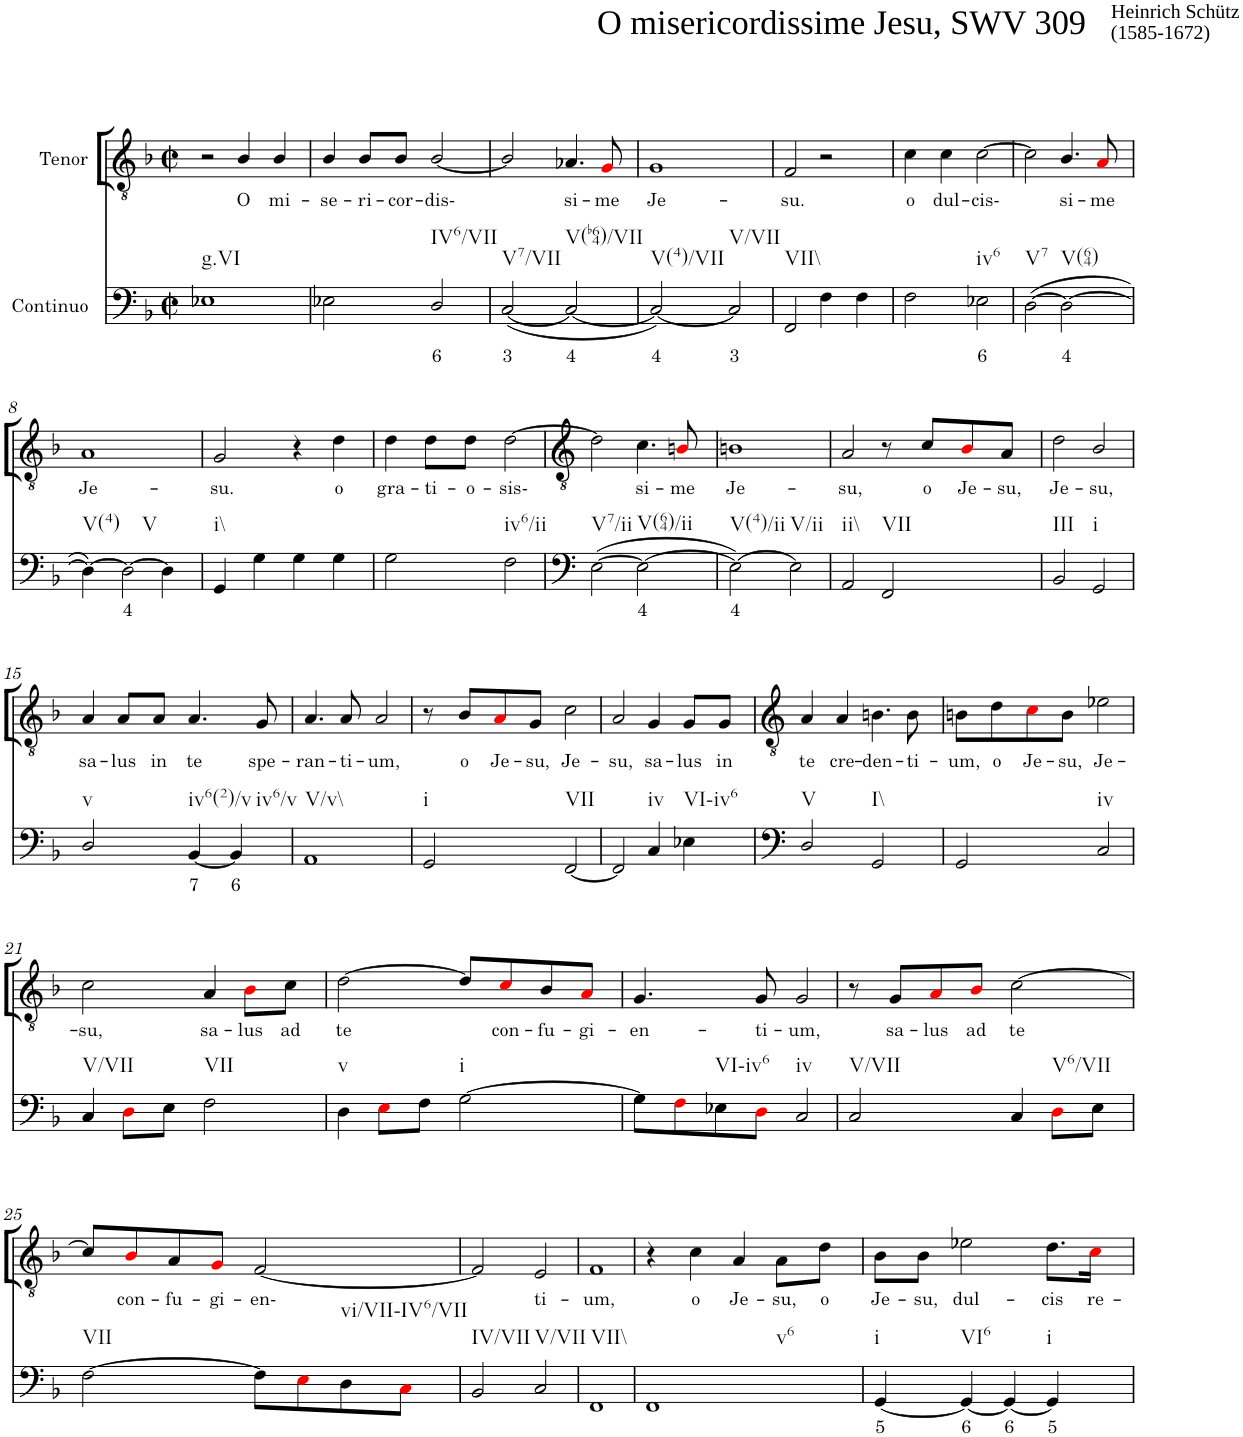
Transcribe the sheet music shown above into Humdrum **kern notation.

**kern	**text	**kern	**text
*part2	*part2	*part1	*part1
*staff2	*staff2	*staff1	*staff1
*I"Continuo	*	*I"Tenor	*
*clefF4	*	*clefGv2	*
*k[b-]	*	*k[b-]	*
*M2/2	*	*M2/2	*
*met(c|)	*	*met(c|)	*
=1	=1	=1	=1
!	!	!LO:TX:a:t=O misericordissime Jesu, SWV 309	!
!	!	!LO:TX:a:t=Heinrich Schütz	!
!	!	!LO:TX:a:t=(1585-1672)	!
!LO:TX:b:t=g.VI	!	!	!
1E-X	.	2r	.
!	!	!	!LO:LY:b
.	.	4B-/	O
!	!	!	!LO:LY:b
.	.	4B-/	mi-
=2	=2	=2	=2
!	!	!	!LO:LY:b
2E-X\	.	4B-/	se-
!	!	!	!LO:LY:b
.	.	8B-/L	ri-
!	!	!	!LO:LY:b
.	.	8B-/J	cor-
!LO:TX:b:t=IV6/VII	!	!	!
!	!LO:LY:b	!	!LO:LY:b
2D/	6	[2B-/	dis-
=3	=3	=3	=3
!LO:TX:b:t=V7/VII	!	!	!
!	!LO:LY:b	!	!
([2C/	3	2B-/]	.
!LO:TX:b:t=V(b64)/VII	!	!	!
!	!LO:LY:b	!	!LO:LY:b
2C/_	4	4.A-X/	si-
!	!	!	!LO:LY:b
.	.	8Gi/	me
=4	=4	=4	=4
!LO:TX:b:t=V(4)/VII	!	!	!
!	!LO:LY:b	!	!LO:LY:b
2C/_)	4	1G	Je-
!LO:TX:b:t=V/VII	!	!	!
!	!LO:LY:b	!	!
2C/]	3	.	.
=5	=5	=5	=5
!LO:TX:b:t=VII\\	!	!	!
!	!	!	!LO:LY:b
2FF/	.	2F/	su.
4F\	.	2r	.
4F\	.	.	.
=6	=6	=6	=6
!	!	!	!LO:LY:b
2F\	.	4c\	o
!	!	!	!LO:LY:b
.	.	4c\	dul-
!LO:TX:b:t=iv6	!	!	!
!	!LO:LY:b	!	!LO:LY:b
2E-X\	6	[2c\	cis-
=7	=7	=7	=7
!LO:TX:b:t=V7	!	!	!
([2D\	.	2c\]	.
!LO:TX:b:t=V(64)	!	!	!
!	!LO:LY:b	!	!LO:LY:b
2D\_	4	4.B-/	si-
!	!	!	!LO:LY:b
.	.	8Ai/	me
!!LO:LB:g=z
=8	=8	=8	=8
!LO:TX:b:t=V(4)	!	!	!
!	!	!	!LO:LY:b
4D\_)	.	1A	Je-
!LO:TX:b:t=V	!	!	!
!	!LO:LY:b	!	!
2D\_	4	.	.
4D\]	.	.	.
=9	=9	=9	=9
!LO:TX:b:t=i\\	!	!	!
!	!	!	!LO:LY:b
4GG/	.	2G/	su.
4G\	.	.	.
4G\	.	4r	.
!	!	!	!LO:LY:b
4G\	.	4d\	o
=10	=10	=10	=10
!	!	!	!LO:LY:b
2G\	.	4d\	gra-
!	!	!	!LO:LY:b
.	.	8d\L	ti-
!	!	!	!LO:LY:b
.	.	8d\J	o-
!LO:TX:b:t=iv6/ii	!	!	!
!	!	!	!LO:LY:b
2F\	.	[2d\	sis-
=11	=11	=11	=11
!LO:TX:b:t=V7/ii	!	!	!
([2E\	.	2d\]	.
!LO:TX:b:t=V(64)/ii	!	!	!
!	!LO:LY:b	!	!LO:LY:b
2E\_	4	4.c\	si-
!	!	!	!LO:LY:b
.	.	8Bni/	me
=12	=12	=12	=12
!LO:TX:b:t=V(4)/ii	!	!	!
!	!LO:LY:b	!	!LO:LY:b
2E\_)	4	1Bn	Je-
!LO:TX:b:t=V/ii	!	!	!
2E\]	.	.	.
=13	=13	=13	=13
!LO:TX:b:t=ii\\	!	!	!
!	!	!	!LO:LY:b
2AA/	.	2A/	su,
!LO:TX:b:t=VII	!	!	!
2FF/	.	8r	.
!	!	!	!LO:LY:b
.	.	8c/L	o
!	!	!	!LO:LY:b
.	.	8B-i/	Je-
!	!	!	!LO:LY:b
.	.	8A/J	su,
=14	=14	=14	=14
!LO:TX:b:t=III	!	!	!
!	!	!	!LO:LY:b
2BB-/	.	2d\	Je-
!LO:TX:b:t=i	!	!	!
!	!	!	!LO:LY:b
2GG/	.	2B-/	su,
!!LO:LB:g=z
=15	=15	=15	=15
!LO:TX:b:t=v	!	!	!
!	!	!	!LO:LY:b
2D/	.	4A/	sa-
!	!	!	!LO:LY:b
.	.	8A/L	lus
!	!	!	!LO:LY:b
.	.	8A/J	in
!LO:TX:b:t=iv6(2)/v	!	!	!
!	!LO:LY:b	!	!LO:LY:b
[4BB-/	7	4.A/	te
!LO:TX:b:t=iv6/v	!	!	!
!	!LO:LY:b	!	!
4BB-/]	6	.	.
!	!	!	!LO:LY:b
.	.	8G/	spe-
=16	=16	=16	=16
!LO:TX:b:t=V/v\\	!	!	!
!	!	!	!LO:LY:b
1AA	.	4.A/	ran-
!	!	!	!LO:LY:b
.	.	8A/	ti-
!	!	!	!LO:LY:b
.	.	2A/	um,
=17	=17	=17	=17
!LO:TX:b:t=i	!	!	!
2GG/	.	8r	.
!	!	!	!LO:LY:b
.	.	8B-/L	o
!	!	!	!LO:LY:b
.	.	8Ai/	Je-
!	!	!	!LO:LY:b
.	.	8G/J	su,
!LO:TX:b:t=VII	!	!	!
!	!	!	!LO:LY:b
[2FF/	.	2c\	Je-
=18	=18	=18	=18
!	!	!	!LO:LY:b
2FF/]	.	2A/	su,
!LO:TX:b:t=iv	!	!	!
!	!	!	!LO:LY:b
4C/	.	4G/	sa-
!LO:TX:b:t=VI-iv6	!	!	!
!	!	!	!LO:LY:b
4E-X\	.	8G/L	lus
!	!	!	!LO:LY:b
.	.	8G/J	in
=19	=19	=19	=19
!LO:TX:b:t=V	!	!	!
!	!	!	!LO:LY:b
2D/	.	4A/	te
!	!	!	!LO:LY:b
.	.	4A/	cre-
!LO:TX:b:t=I\\	!	!	!
!	!	!	!LO:LY:b
2GG/	.	4.Bn\	den-
!	!	!	!LO:LY:b
.	.	8B\	ti-
=20	=20	=20	=20
!	!	!	!LO:LY:b
2GG/	.	8Bn\L	um,
!	!	!	!LO:LY:b
.	.	8d\	o
!	!	!	!LO:LY:b
.	.	8ci\	Je-
!	!	!	!LO:LY:b
.	.	8B\J	su,
!LO:TX:b:t=iv	!	!	!
!	!	!	!LO:LY:b
2C/	.	2e-X\	Je-
!!LO:LB:g=z
=21	=21	=21	=21
!LO:TX:b:t=V/VII	!	!	!
!	!	!	!LO:LY:b
4C/	.	2c\	su,
8Di\L	.	.	.
8E\J	.	.	.
!LO:TX:b:t=VII	!	!	!
!	!	!	!LO:LY:b
2F\	.	4A/	sa-
!	!	!	!LO:LY:b
.	.	8B-i\L	lus
!	!	!	!LO:LY:b
.	.	8c\J	ad
=22	=22	=22	=22
!LO:TX:b:t=v	!	!	!
!	!	!	!LO:LY:b
4D\	.	[2d\	te
8Ei\L	.	.	.
8F\J	.	.	.
!LO:TX:b:t=i	!	!	!
[2G\	.	8d/L]	.
!	!	!	!LO:LY:b
.	.	8ci/	con-
!	!	!	!LO:LY:b
.	.	8B-/	fu-
!	!	!	!LO:LY:b
.	.	8Ai/J	gi-
=23	=23	=23	=23
!	!	!	!LO:LY:b
8G\L]	.	4.G/	en-
8Fi\	.	.	.
!LO:TX:b:t=VI-iv6	!	!	!
8E-X\	.	.	.
!	!	!	!LO:LY:b
8Di\J	.	8G/	ti-
!LO:TX:b:t=iv	!	!	!
!	!	!	!LO:LY:b
2C/	.	2G/	um,
=24	=24	=24	=24
!LO:TX:b:t=V/VII	!	!	!
2C/	.	8r	.
!	!	!	!LO:LY:b
.	.	8G/L	sa-
!	!	!	!LO:LY:b
.	.	8Ai/	lus
!	!	!	!LO:LY:b
.	.	8B-i/J	ad
!	!	!	!LO:LY:b
4C/	.	[2c\	te
!LO:TX:b:t=V6/VII	!	!	!
8Di\L	.	.	.
8E\J	.	.	.
!!LO:LB:g=z
=25	=25	=25	=25
!LO:TX:b:t=VII	!	!	!
[2F\	.	8c/L]	.
!	!	!	!LO:LY:b
.	.	8B-i/	con-
!	!	!	!LO:LY:b
.	.	8A/	fu-
!	!	!	!LO:LY:b
.	.	8Gi/J	gi-
!	!	!	!LO:LY:b
8F\L]	.	[2F/	en-
8Ei\	.	.	.
!LO:TX:b:t=vi/VII-IV6/VII	!	!	!
8D\	.	.	.
8Ci\J	.	.	.
=26	=26	=26	=26
!LO:TX:b:t=IV/VII	!	!	!
2BB-/	.	2F/]	.
!LO:TX:b:t=V/VII	!	!	!
!	!	!	!LO:LY:b
2C/	.	2E/	ti-
=27	=27	=27	=27
!LO:TX:b:t=VII\\	!	!	!
!	!	!	!LO:LY:b
1FF	.	1F	um,
=28	=28	=28	=28
!LO:TX:b:t=v6	!	!	!
1FF	.	4r	.
!	!	!	!LO:LY:b
.	.	4c\	o
!	!	!	!LO:LY:b
.	.	4A/	Je-
!	!	!	!LO:LY:b
.	.	8A\L	su,
!	!	!	!LO:LY:b
.	.	8d\J	o
=29	=29	=29	=29
!LO:TX:b:t=i	!	!	!
!	!LO:LY:b	!	!LO:LY:b
[4GG/	5	8B-\L	Je-
!	!	!	!LO:LY:b
.	.	8B-\J	su,
!LO:TX:b:t=VI6	!	!	!
!	!LO:LY:b	!	!LO:LY:b
4GG/_	6	2e-X\	dul-
!	!LO:LY:b	!	!
4GG/_	6	.	.
!LO:TX:b:t=i	!	!	!
!	!LO:LY:b	!	!LO:LY:b
4GG/]	5	8.d\L	cis
!	!	!	!LO:LY:b
.	.	16ci\Jk	re-
=	=	=	=
*-	*-	*-	*-
